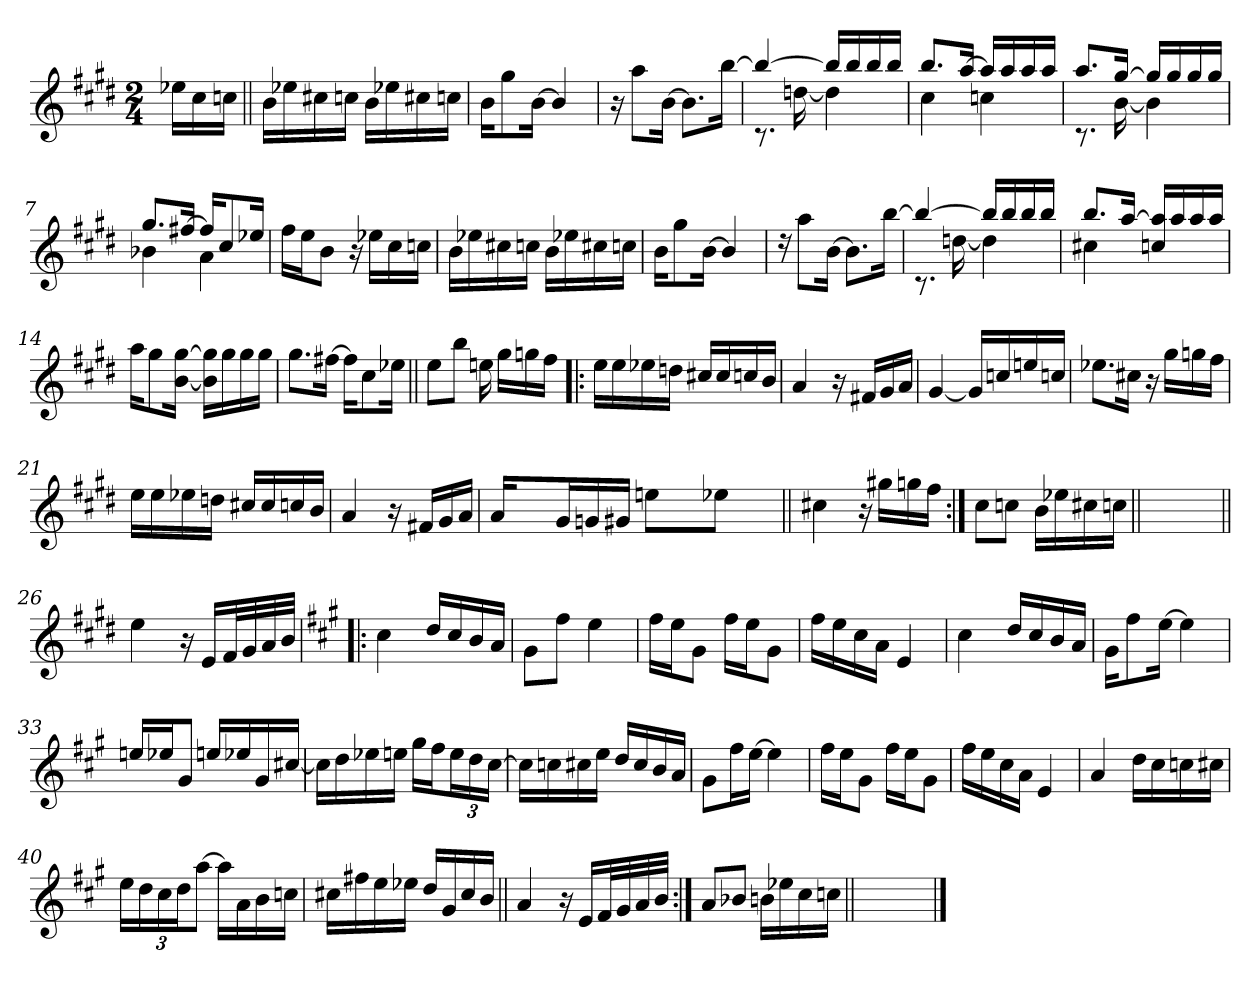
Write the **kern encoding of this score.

**kern
*part1
*staff1
*clefG2
*k[f#c#g#d#]
*E:
*M2/4
=
16ee-X\LL
16cc#\
16ccn\JJ
=1||
16b\LL
16ee-X\
16cc#X\
16ccn\JJ
16b\LL
16ee-X\
16cc#X\
16ccn\JJ
=2
16b\KL
8gg#\
[16b\Jk
4b/]
=3
16r
8aa\L
[16b\Jk
8.b\L]
[16bb\Jk
=4
*^
4bb/_	8.rc
.	[<16ddn\
16bb/LL]	4dd\]
16bb/	.
16bb/	.
16bb/JJ	.
!!LO:LB:g=z	!!
=5	=5
8.bb/L	4cc#\
[>16aa/Jk	.
16aa/LL]	4ccn\
16aa/	.
16aa/	.
16aa/JJ	.
=6	=6
8.aa/L	8.rc
[>16gg#/Jk	[<16b\
16gg#/LL]	4b\]
16gg#/	.
16gg#/	.
16gg#/JJ	.
=7	=7
8.gg#/L	4b-X\
[>16ff#X/Jk	.
16ff#/KL]	4a\
8cc#/	.
16ee-X/Jk	.
*v	*v
=8
16ff#\LL
16ee\J
8b\J
16r
16ee-X\LL
16cc#\
16ccn\JJ
=9
16b\LL
16ee-X\
16cc#X\
16ccn\JJ
16b\LL
16ee-X\
16cc#X\
16ccn\JJ
!!LO:LB:g=z
=10
16b\KL
8gg#\
[16b\Jk
4b/]
=11
16rcc
8aa\L
[16b\Jk
8.b\L]
[16bb\Jk
=12
*^
4bb/_	8.rc
.	[<16ddn\
16bb/LL]	4dd\]
16bb/	.
16bb/	.
16bb/JJ	.
=13	=13
8.bb/L	4cc#X\
[>16aa/Jk	.
16ccn/ 16aa/]LL	4ryy
16aa/	.
16aa/	.
16aa/JJ	.
*v	*v
=14
16aa\KL
8gg#\
[16b\ [16gg#\Jk
16b\] 16gg#\]LL
16gg#\
16gg#\
16gg#\JJ
!!LO:LB:g=z
=15
8.gg#\L
[16ff#X\Jk
16ff#\KL]
8cc#\
16ee-X\Jk
=16||
8ee\L
8bb\J
16een\
16gg#\LL
16ggn\
16ff#\JJ
=17!|:
16ee\LL
16ee\
16ee-X\
16ddn\JJ
16cc#X/LL
16cc#/
16ccn/
16b/JJ
=18
4a/
16r
16f#X/LL
16g#/
16a/JJ
!!LO:LB:g=z
=19
[4g#/
16g#/LL]
16ccn/
16een/
16ccn/JJ
=20
8.ee-X\L
16cc#X\Jk
16r
16gg#\LL
16ggn\
16ff#\JJ
=21
16ee\LL
16ee\
16ee-X\
16ddn\JJ
16cc#X/LL
16cc#/
16ccn/
16b/JJ
=22
4a/
16r
16f#X/LL
16g#/
16a/JJ
!!LO:LB:g=z
=23
16a/LL
4ryy
16g#/
16gn/
16g#X/JJ
8een\L
16ryy
16ryy
8ee-X\J
16ryy
16ryy
=24||
4cc#X\
16r
16gg#X\LL
16ggn\
16ff#\JJ
=25:|!
8cc#\L
8ccn\J
16b\LL
16ee-X\
16cc#X\
16ccn\JJ
=25X251||
2ryy
!!LO:LB:g=z
=26||
4ee\
16r
16e/LL
32f#/L
32g#/
32a/
32b/JJJ
=27!|:
*k[f#c#g#]
*A:
4cc#\
16dd/LL
16cc#/
16b/
16a/JJ
=28
8g#\L
8ff#\J
4ee\
=29
16ff#\LL
16ee\J
8g#\J
16ff#\LL
16ee\J
8g#\J
=30
16ff#\LL
16ee\
16cc#\
16a\JJ
4e/
!!LO:LB:g=z
=31
4cc#\
16dd/LL
16cc#/
16b/
16a/JJ
=32
16g#\KL
8ff#\
[16ee\Jk
4ee\]
=33
16een/LL
16ee-X/J
8g#/J
16een/LL
16ee-X/
16g#/
[16cc#X/JJ
=34
16cc#\LL]
16dd\
16ee-X\
16een\JJ
16gg#\LL
16ff#\J
24ee\L
24dd\
[24cc#\JJ
=35
16cc#\LL]
16ccn\
16cc#X\
16ee\JJ
16dd/LL
16cc#/
16b/
16a/JJ
!!LO:LB:g=z
=36
8g#\L
16ff#\L
[16ee\JJ
4ee\]
=37
16ff#\LL
16ee\J
8g#\J
16ff#\LL
16ee\J
8g#\J
=38
16ff#\LL
16ee\
16cc#\
16a\JJ
4e/
=39
4a/
16dd\LL
16cc#\
16ccn\
16cc#X\JJ
=40
24ee\LL
24dd\
24cc#\
24dd\J
[12aa\J
16aa\LL]
16a\
16b\
16ccn\JJ
!!LO:LB:g=z
=41
16cc#X\LL
16ff#X\
16ee\
16ee-X\JJ
16dd/LL
16g#/
16cc#/
16b/JJ
=42||
4a/
16r
16e/LL
32f#/L
32g#/
32a/
32b/JJJ
=43:|!
8a/L
8b-X/J
16bn\LL
16ee-X\
16cc#\
16ccn\JJ
=44||
2ryy
==
*-
